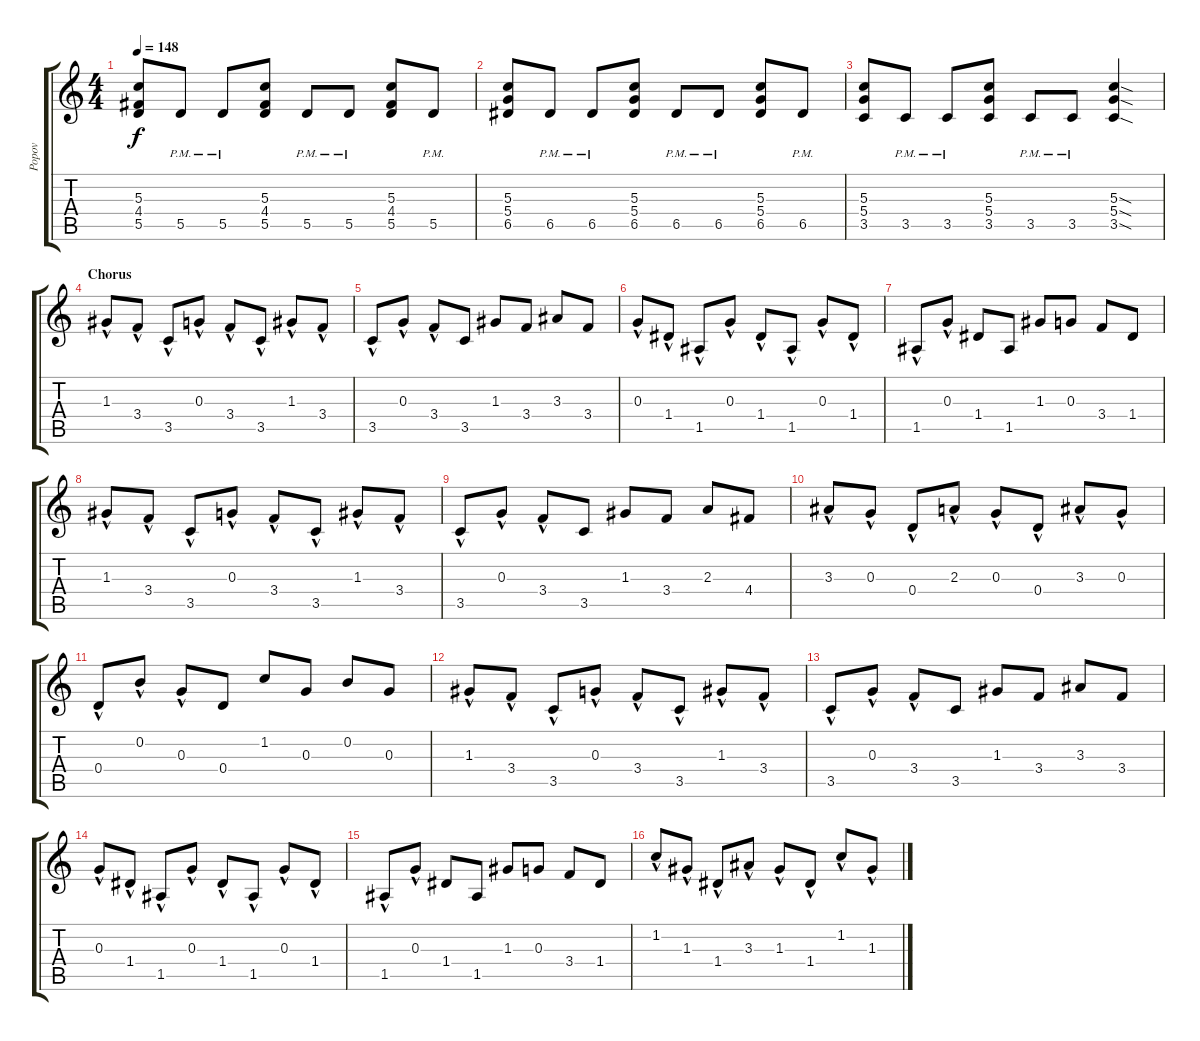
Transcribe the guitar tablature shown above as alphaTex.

\track ("Popov" "Popov") {instrument distortionguitar}
\staff {score tabs}
\tuning (E4 B3 G3 D3 A2 E2) {hide}
\ts (4 4)
\tempo 148
\clef g2
\ks c
(5.3 4.4 5.5).8{dy f} 5.5{pm}.8 5.5{pm}.8 (5.3 4.4 5.5).8 5.5{pm}.8 5.5{pm}.8 (5.3 4.4 5.5).8 5.5{pm}.8 |
(5.3 5.4 6.5).8 6.5{pm}.8 6.5{pm}.8 (5.3 5.4 6.5).8 6.5{pm}.8 6.5{pm}.8 (5.3 5.4 6.5).8 6.5{pm}.8 |
(5.3 5.4 3.5).8 3.5{pm}.8 3.5{pm}.8 (5.3 5.4 3.5).8 3.5{pm}.8 3.5{pm}.8 (5.3{sod} 5.4{sod} 3.5{sod}).4 |
\section ("" "Chorus")
1.3{hac}.8{volume 16 balance 8 instrument acousticguitarsteel} 3.4{hac}.8 3.5{hac}.8 0.3{hac}.8 3.4{hac}.8 3.5{hac}.8 1.3{hac}.8 3.4{hac}.8 |
3.5{hac}.8 0.3{hac}.8 3.4{hac}.8 3.5.8 1.3.8 3.4.8 3.3.8 3.4.8 |
0.3{hac}.8 1.4{hac}.8 1.5{hac}.8 0.3{hac}.8 1.4{hac}.8 1.5{hac}.8 0.3{hac}.8 1.4{hac}.8 |
1.5{hac}.8 0.3{hac}.8 1.4.8 1.5.8 1.3.8 0.3.8 3.4.8 1.4.8 |
1.3{hac}.8 3.4{hac}.8 3.5{hac}.8 0.3{hac}.8 3.4{hac}.8 3.5{hac}.8 1.3{hac}.8 3.4{hac}.8 |
3.5{hac}.8 0.3{hac}.8 3.4{hac}.8 3.5.8 1.3.8 3.4.8 2.3.8 4.4.8 |
3.3{hac}.8 0.3{hac}.8 0.4{hac}.8 2.3{hac}.8 0.3{hac}.8 0.4{hac}.8 3.3{hac}.8 0.3{hac}.8 |
0.4{hac}.8 0.2{hac}.8 0.3{hac}.8 0.4.8 1.2.8 0.3.8 0.2.8 0.3.8 |
1.3{hac}.8 3.4{hac}.8 3.5{hac}.8 0.3{hac}.8 3.4{hac}.8 3.5{hac}.8 1.3{hac}.8 3.4{hac}.8 |
3.5{hac}.8 0.3{hac}.8 3.4{hac}.8 3.5.8 1.3.8 3.4.8 3.3.8 3.4.8 |
0.3{hac}.8 1.4{hac}.8 1.5{hac}.8 0.3{hac}.8 1.4{hac}.8 1.5{hac}.8 0.3{hac}.8 1.4{hac}.8 |
1.5{hac}.8 0.3{hac}.8 1.4.8 1.5.8 1.3.8 0.3.8 3.4.8 1.4.8 |
1.2{hac}.8 1.3{hac}.8 1.4{hac}.8 3.3{hac}.8 1.3{hac}.8 1.4{hac}.8 1.2{hac}.8 1.3{hac}.8
